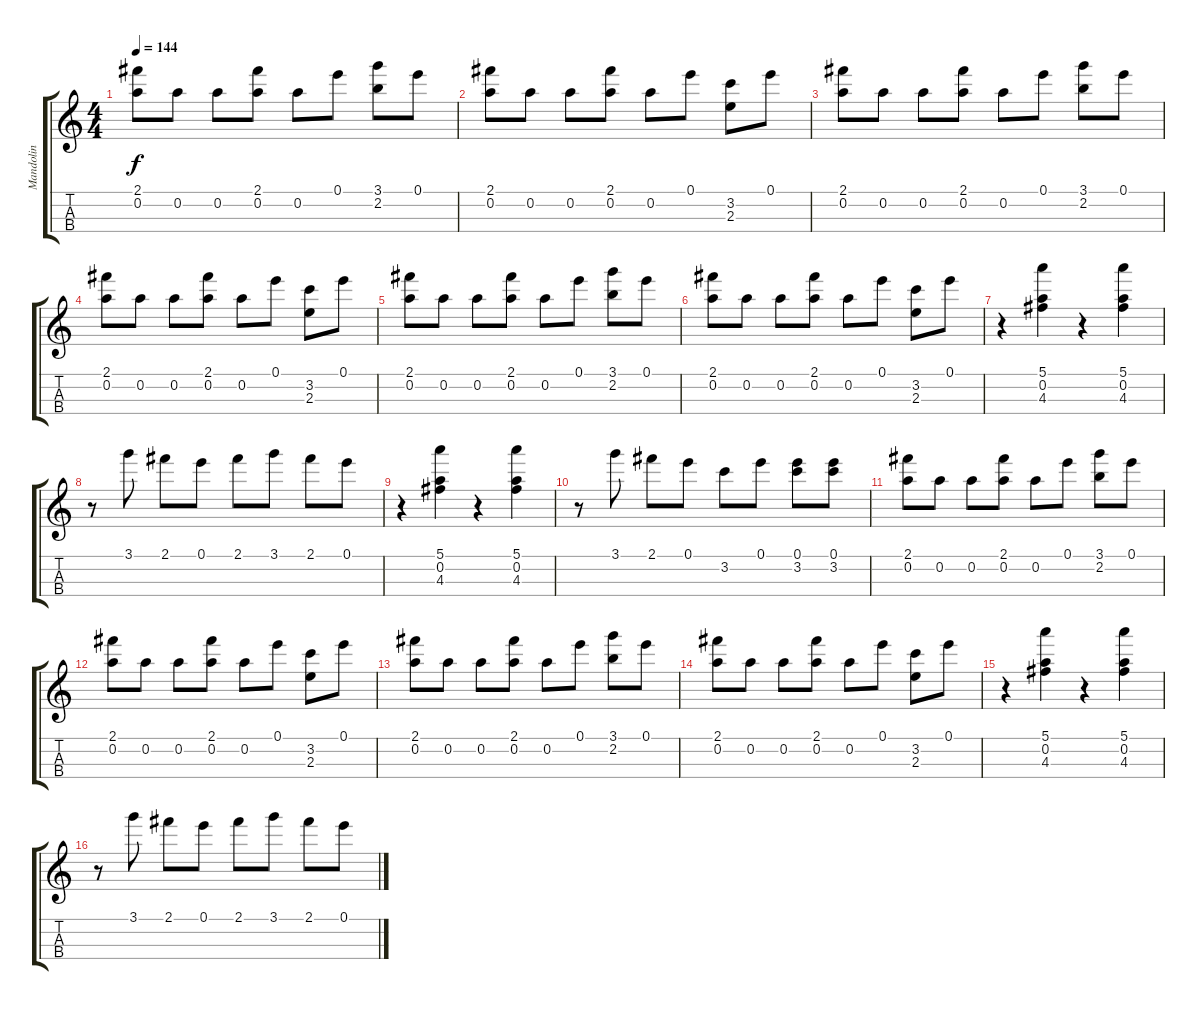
\track ("Mandolin" "Mandolin") {instrument banjo}
\staff {score tabs}
\tuning (E5 A4 D4 G3) {hide}
\displaytranspose 12
\ts (4 4)
\tempo 144
\clef g2
\ks c
(2.1 0.2).8{dy f} 0.2.8 0.2.8 (2.1 0.2).8 0.2.8 0.1.8 (3.1 2.2).8 0.1.8 |
(2.1 0.2).8 0.2.8 0.2.8 (2.1 0.2).8 0.2.8 0.1.8 (3.2 2.3).8 0.1.8 |
(2.1 0.2).8 0.2.8 0.2.8 (2.1 0.2).8 0.2.8 0.1.8 (3.1 2.2).8 0.1.8 |
(2.1 0.2).8 0.2.8 0.2.8 (2.1 0.2).8 0.2.8 0.1.8 (3.2 2.3).8 0.1.8 |
(2.1 0.2).8 0.2.8 0.2.8 (2.1 0.2).8 0.2.8 0.1.8 (3.1 2.2).8 0.1.8 |
(2.1 0.2).8 0.2.8 0.2.8 (2.1 0.2).8 0.2.8 0.1.8 (3.2 2.3).8 0.1.8 |
r.4 (5.1 0.2 4.3).4 r.4 (5.1 0.2 4.3).4 |
r.8 3.1.8 2.1.8 0.1.8 2.1.8 3.1.8 2.1.8 0.1.8 |
r.4 (5.1 0.2 4.3).4 r.4 (5.1 0.2 4.3).4 |
r.8 3.1.8 2.1.8 0.1.8 3.2.8 0.1.8 (0.1 3.2).8 (0.1 3.2).8 |
(2.1 0.2).8 0.2.8 0.2.8 (2.1 0.2).8 0.2.8 0.1.8 (3.1 2.2).8 0.1.8 |
(2.1 0.2).8 0.2.8 0.2.8 (2.1 0.2).8 0.2.8 0.1.8 (3.2 2.3).8 0.1.8 |
(2.1 0.2).8 0.2.8 0.2.8 (2.1 0.2).8 0.2.8 0.1.8 (3.1 2.2).8 0.1.8 |
(2.1 0.2).8 0.2.8 0.2.8 (2.1 0.2).8 0.2.8 0.1.8 (3.2 2.3).8 0.1.8 |
r.4 (5.1 0.2 4.3).4 r.4 (5.1 0.2 4.3).4 |
r.8 3.1.8 2.1.8 0.1.8 2.1.8 3.1.8 2.1.8 0.1.8
